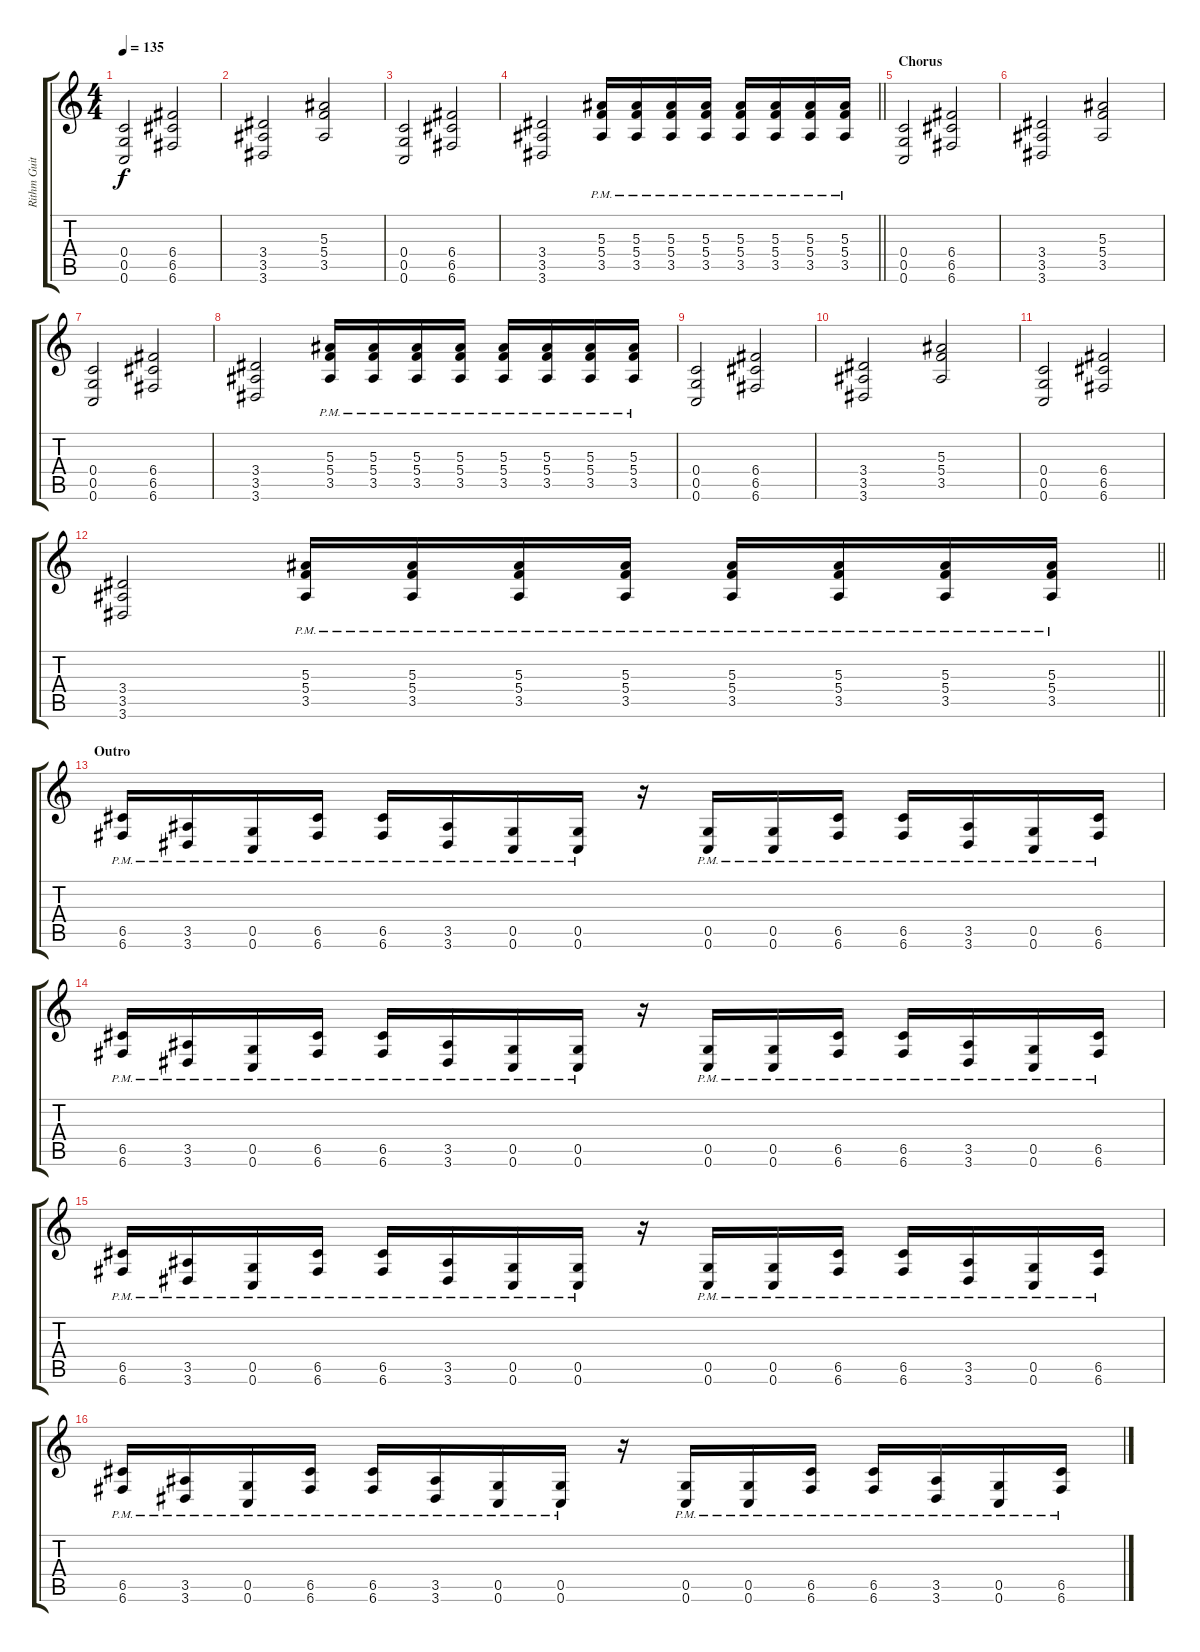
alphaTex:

\track ("Rithm Guitar" "Rithm Guit") {instrument distortionguitar}
\staff {score tabs}
\tuning (D4 A3 F3 C3 G2 C2) {hide}
\ts (4 4)
\tempo 135
\clef g2
\ks c
(0.4 0.5 0.6).2{dy f} (6.4 6.5 6.6).2 |
(3.4 3.5 3.6).2 (5.3 5.4 3.5).2 |
(0.4 0.5 0.6).2 (6.4 6.5 6.6).2 |
\barLineRight lightlight
(3.4 3.5 3.6).2 (5.3{pm} 5.4{pm} 3.5{pm}).16 (5.3{pm} 5.4{pm} 3.5{pm}).16 (5.3{pm} 5.4{pm} 3.5{pm}).16 (5.3{pm} 5.4{pm} 3.5{pm}).16 (5.3{pm} 5.4{pm} 3.5{pm}).16 (5.3{pm} 5.4{pm} 3.5{pm}).16 (5.3{pm} 5.4{pm} 3.5{pm}).16 (5.3{pm} 5.4{pm} 3.5{pm}).16 |
\section ("" "Chorus")
(0.4 0.5 0.6).2 (6.4 6.5 6.6).2 |
(3.4 3.5 3.6).2 (5.3 5.4 3.5).2 |
(0.4 0.5 0.6).2 (6.4 6.5 6.6).2 |
(3.4 3.5 3.6).2 (5.3{pm} 5.4{pm} 3.5{pm}).16 (5.3{pm} 5.4{pm} 3.5{pm}).16 (5.3{pm} 5.4{pm} 3.5{pm}).16 (5.3{pm} 5.4{pm} 3.5{pm}).16 (5.3{pm} 5.4{pm} 3.5{pm}).16 (5.3{pm} 5.4{pm} 3.5{pm}).16 (5.3{pm} 5.4{pm} 3.5{pm}).16 (5.3{pm} 5.4{pm} 3.5{pm}).16 |
(0.4 0.5 0.6).2 (6.4 6.5 6.6).2 |
(3.4 3.5 3.6).2 (5.3 5.4 3.5).2 |
(0.4 0.5 0.6).2 (6.4 6.5 6.6).2 |
\barLineRight lightlight
(3.4 3.5 3.6).2 (5.3{pm} 5.4{pm} 3.5{pm}).16 (5.3{pm} 5.4{pm} 3.5{pm}).16 (5.3{pm} 5.4{pm} 3.5{pm}).16 (5.3{pm} 5.4{pm} 3.5{pm}).16 (5.3{pm} 5.4{pm} 3.5{pm}).16 (5.3{pm} 5.4{pm} 3.5{pm}).16 (5.3{pm} 5.4{pm} 3.5{pm}).16 (5.3{pm} 5.4{pm} 3.5{pm}).16 |
\section ("" "Outro")
(6.5{pm} 6.6{pm}).16 (3.5{pm} 3.6{pm}).16 (0.5{pm} 0.6{pm}).16 (6.5{pm} 6.6{pm}).16 (6.5{pm} 6.6{pm}).16 (3.5{pm} 3.6{pm}).16 (0.5{pm} 0.6{pm}).16 (0.5{pm} 0.6{pm}).16 r.16 (0.5{pm} 0.6{pm}).16 (0.5{pm} 0.6{pm}).16 (6.5{pm} 6.6{pm}).16 (6.5{pm} 6.6{pm}).16 (3.5{pm} 3.6{pm}).16 (0.5{pm} 0.6{pm}).16 (6.5{pm} 6.6{pm}).16 |
(6.5{pm} 6.6{pm}).16 (3.5{pm} 3.6{pm}).16 (0.5{pm} 0.6{pm}).16 (6.5{pm} 6.6{pm}).16 (6.5{pm} 6.6{pm}).16 (3.5{pm} 3.6{pm}).16 (0.5{pm} 0.6{pm}).16 (0.5{pm} 0.6{pm}).16 r.16 (0.5{pm} 0.6{pm}).16 (0.5{pm} 0.6{pm}).16 (6.5{pm} 6.6{pm}).16 (6.5{pm} 6.6{pm}).16 (3.5{pm} 3.6{pm}).16 (0.5{pm} 0.6{pm}).16 (6.5{pm} 6.6{pm}).16 |
(6.5{pm} 6.6{pm}).16 (3.5{pm} 3.6{pm}).16 (0.5{pm} 0.6{pm}).16 (6.5{pm} 6.6{pm}).16 (6.5{pm} 6.6{pm}).16 (3.5{pm} 3.6{pm}).16 (0.5{pm} 0.6{pm}).16 (0.5{pm} 0.6{pm}).16 r.16 (0.5{pm} 0.6{pm}).16 (0.5{pm} 0.6{pm}).16 (6.5{pm} 6.6{pm}).16 (6.5{pm} 6.6{pm}).16 (3.5{pm} 3.6{pm}).16 (0.5{pm} 0.6{pm}).16 (6.5{pm} 6.6{pm}).16 |
(6.5{pm} 6.6{pm}).16 (3.5{pm} 3.6{pm}).16 (0.5{pm} 0.6{pm}).16 (6.5{pm} 6.6{pm}).16 (6.5{pm} 6.6{pm}).16 (3.5{pm} 3.6{pm}).16 (0.5{pm} 0.6{pm}).16 (0.5{pm} 0.6{pm}).16 r.16 (0.5{pm} 0.6{pm}).16 (0.5{pm} 0.6{pm}).16 (6.5{pm} 6.6{pm}).16 (6.5{pm} 6.6{pm}).16 (3.5{pm} 3.6{pm}).16 (0.5{pm} 0.6{pm}).16 (6.5{pm} 6.6{pm}).16
